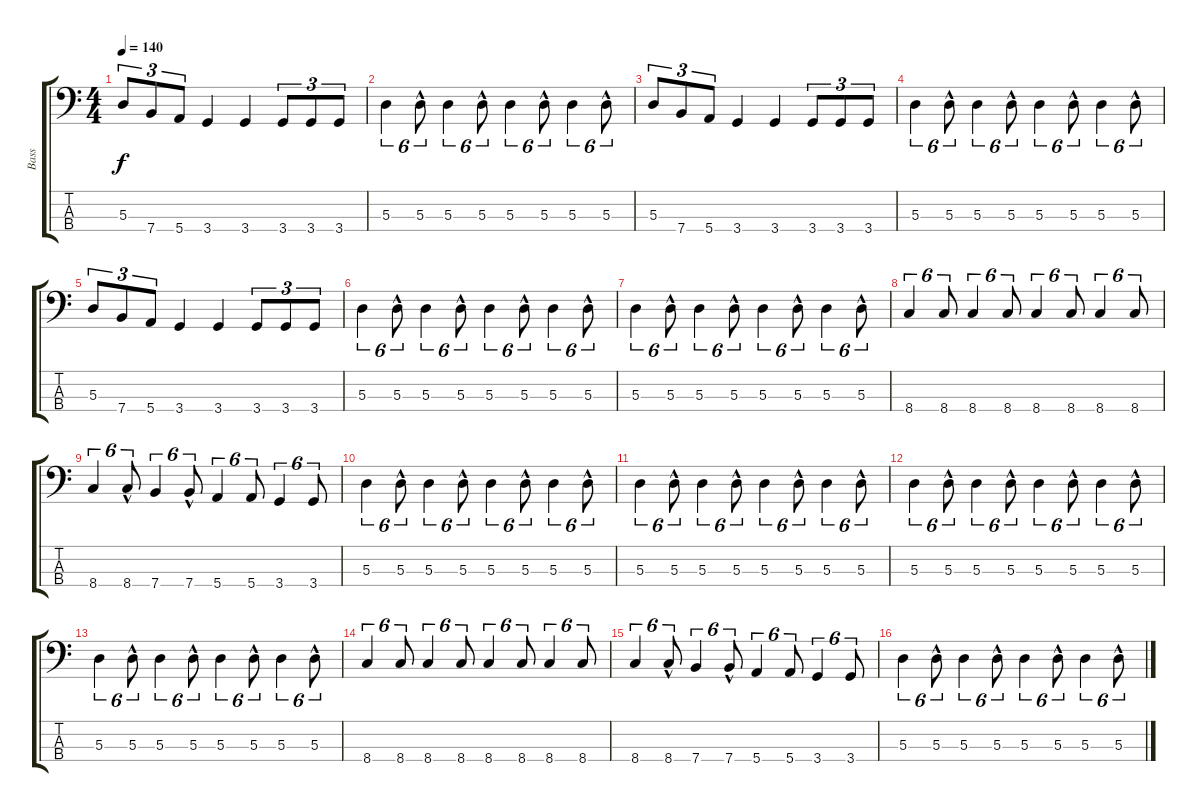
\track ("Bass" "Bass") {instrument electricbasspick}
\staff {score tabs}
\tuning (G2 D2 A1 E1) {hide}
\ts (4 4)
\tempo 140
\clef f4
\ks c
5.3.8{tu (3 2) dy f} 7.4.8{tu (3 2)} 5.4.8{tu (3 2)} 3.4.4 3.4.4 3.4.8{tu (3 2)} 3.4.8{tu (3 2)} 3.4.8{tu (3 2)} |
5.3.4{tu (6 4)} 5.3{hac}.8{tu (6 4)} 5.3.4{tu (6 4)} 5.3{hac}.8{tu (6 4)} 5.3.4{tu (6 4)} 5.3{hac}.8{tu (6 4)} 5.3.4{tu (6 4)} 5.3{hac}.8{tu (6 4)} |
5.3.8{tu (3 2)} 7.4.8{tu (3 2)} 5.4.8{tu (3 2)} 3.4.4 3.4.4 3.4.8{tu (3 2)} 3.4.8{tu (3 2)} 3.4.8{tu (3 2)} |
5.3.4{tu (6 4)} 5.3{hac}.8{tu (6 4)} 5.3.4{tu (6 4)} 5.3{hac}.8{tu (6 4)} 5.3.4{tu (6 4)} 5.3{hac}.8{tu (6 4)} 5.3.4{tu (6 4)} 5.3{hac}.8{tu (6 4)} |
5.3.8{tu (3 2)} 7.4.8{tu (3 2)} 5.4.8{tu (3 2)} 3.4.4 3.4.4 3.4.8{tu (3 2)} 3.4.8{tu (3 2)} 3.4.8{tu (3 2)} |
5.3.4{tu (6 4)} 5.3{hac}.8{tu (6 4)} 5.3.4{tu (6 4)} 5.3{hac}.8{tu (6 4)} 5.3.4{tu (6 4)} 5.3{hac}.8{tu (6 4)} 5.3.4{tu (6 4)} 5.3{hac}.8{tu (6 4)} |
5.3.4{tu (6 4)} 5.3{hac}.8{tu (6 4)} 5.3.4{tu (6 4)} 5.3{hac}.8{tu (6 4)} 5.3.4{tu (6 4)} 5.3{hac}.8{tu (6 4)} 5.3.4{tu (6 4)} 5.3{hac}.8{tu (6 4)} |
8.4.4{tu (6 4)} 8.4.8{tu (6 4)} 8.4.4{tu (6 4)} 8.4.8{tu (6 4)} 8.4.4{tu (6 4)} 8.4.8{tu (6 4)} 8.4.4{tu (6 4)} 8.4.8{tu (6 4)} |
8.4.4{tu (6 4)} 8.4{hac}.8{tu (6 4)} 7.4.4{tu (6 4)} 7.4{hac}.8{tu (6 4)} 5.4.4{tu (6 4)} 5.4.8{tu (6 4)} 3.4.4{tu (6 4)} 3.4.8{tu (6 4)} |
5.3.4{tu (6 4)} 5.3{hac}.8{tu (6 4)} 5.3.4{tu (6 4)} 5.3{hac}.8{tu (6 4)} 5.3.4{tu (6 4)} 5.3{hac}.8{tu (6 4)} 5.3.4{tu (6 4)} 5.3{hac}.8{tu (6 4)} |
5.3.4{tu (6 4)} 5.3{hac}.8{tu (6 4)} 5.3.4{tu (6 4)} 5.3{hac}.8{tu (6 4)} 5.3.4{tu (6 4)} 5.3{hac}.8{tu (6 4)} 5.3.4{tu (6 4)} 5.3{hac}.8{tu (6 4)} |
5.3.4{tu (6 4)} 5.3{hac}.8{tu (6 4)} 5.3.4{tu (6 4)} 5.3{hac}.8{tu (6 4)} 5.3.4{tu (6 4)} 5.3{hac}.8{tu (6 4)} 5.3.4{tu (6 4)} 5.3{hac}.8{tu (6 4)} |
5.3.4{tu (6 4)} 5.3{hac}.8{tu (6 4)} 5.3.4{tu (6 4)} 5.3{hac}.8{tu (6 4)} 5.3.4{tu (6 4)} 5.3{hac}.8{tu (6 4)} 5.3.4{tu (6 4)} 5.3{hac}.8{tu (6 4)} |
8.4.4{tu (6 4)} 8.4.8{tu (6 4)} 8.4.4{tu (6 4)} 8.4.8{tu (6 4)} 8.4.4{tu (6 4)} 8.4.8{tu (6 4)} 8.4.4{tu (6 4)} 8.4.8{tu (6 4)} |
8.4.4{tu (6 4)} 8.4{hac}.8{tu (6 4)} 7.4.4{tu (6 4)} 7.4{hac}.8{tu (6 4)} 5.4.4{tu (6 4)} 5.4.8{tu (6 4)} 3.4.4{tu (6 4)} 3.4.8{tu (6 4)} |
5.3.4{tu (6 4)} 5.3{hac}.8{tu (6 4)} 5.3.4{tu (6 4)} 5.3{hac}.8{tu (6 4)} 5.3.4{tu (6 4)} 5.3{hac}.8{tu (6 4)} 5.3.4{tu (6 4)} 5.3{hac}.8{tu (6 4)}
